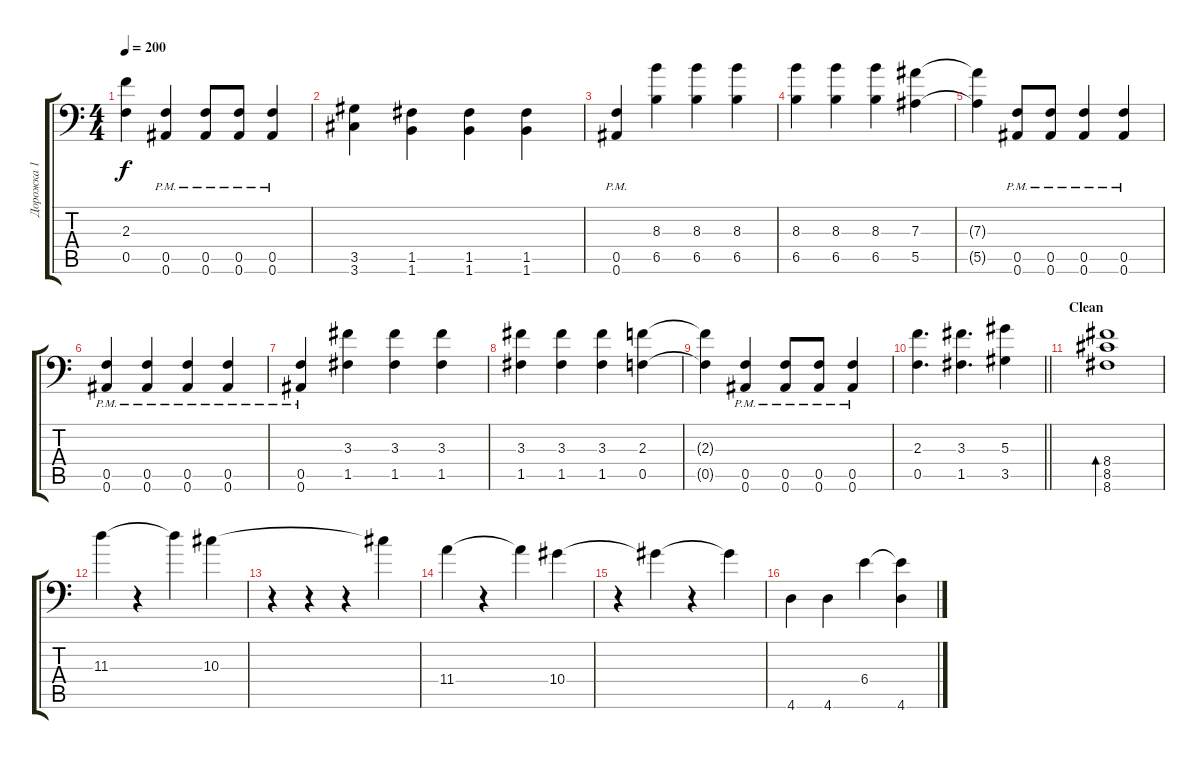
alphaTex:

\track ("Дорожка 1" "Дорожка 1") {instrument distortionguitar}
\staff {score tabs}
\tuning (C4 G3 Eb3 Bb2 F2 Bb1) {hide}
\ts (4 4)
\tempo 200
\clef f4
\ks c
(2.3{t} 0.5{t}).4{dy f} (0.5{pm} 0.6{pm}).4 (0.5{pm} 0.6{pm}).8 (0.5{pm} 0.6{pm}).8 (0.5{pm} 0.6{pm}).4 |
(3.5 3.6).4 (1.5 1.6).4 (1.5 1.6).4 (1.5 1.6).4 |
(0.5{pm} 0.6{pm}).4 (8.3 6.5).4 (8.3 6.5).4 (8.3 6.5).4 |
(8.3 6.5).4 (8.3 6.5).4 (8.3 6.5).4 (7.3 5.5).4 |
(7.3{t} 5.5{t}).4 (0.5{pm} 0.6{pm}).8 (0.5{pm} 0.6{pm}).8 (0.5{pm} 0.6{pm}).4 (0.5{pm} 0.6{pm}).4 |
(0.5{pm} 0.6{pm}).4 (0.5{pm} 0.6{pm}).4 (0.5{pm} 0.6{pm}).4 (0.5{pm} 0.6{pm}).4 |
(0.5{pm} 0.6{pm}).4 (3.3 1.5).4 (3.3 1.5).4 (3.3 1.5).4 |
(3.3 1.5).4 (3.3 1.5).4 (3.3 1.5).4 (2.3 0.5).4 |
(2.3{t} 0.5{t}).4 (0.5{pm} 0.6{pm}).4 (0.5{pm} 0.6{pm}).8 (0.5{pm} 0.6{pm}).8 (0.5{pm} 0.6{pm}).4 |
\barLineRight lightlight
(2.3 0.5).4{d} (3.3 1.5).4{d} (5.3 3.5).4 |
\section ("" "Clean")
(8.4 8.5 8.6).1{bd 240 instrument electricguitarclean} |
11.3.4 r.4 11.3{t}.4 10.3.4 |
r.4 r.4 r.4 10.3{t}.4 |
11.4.4 r.4 11.4{t}.4 10.4.4 |
r.4 10.4{t}.4 r.4 10.4{t}.4 |
4.6.4 4.6.4 6.4.4 (6.4{t} 4.6).4
